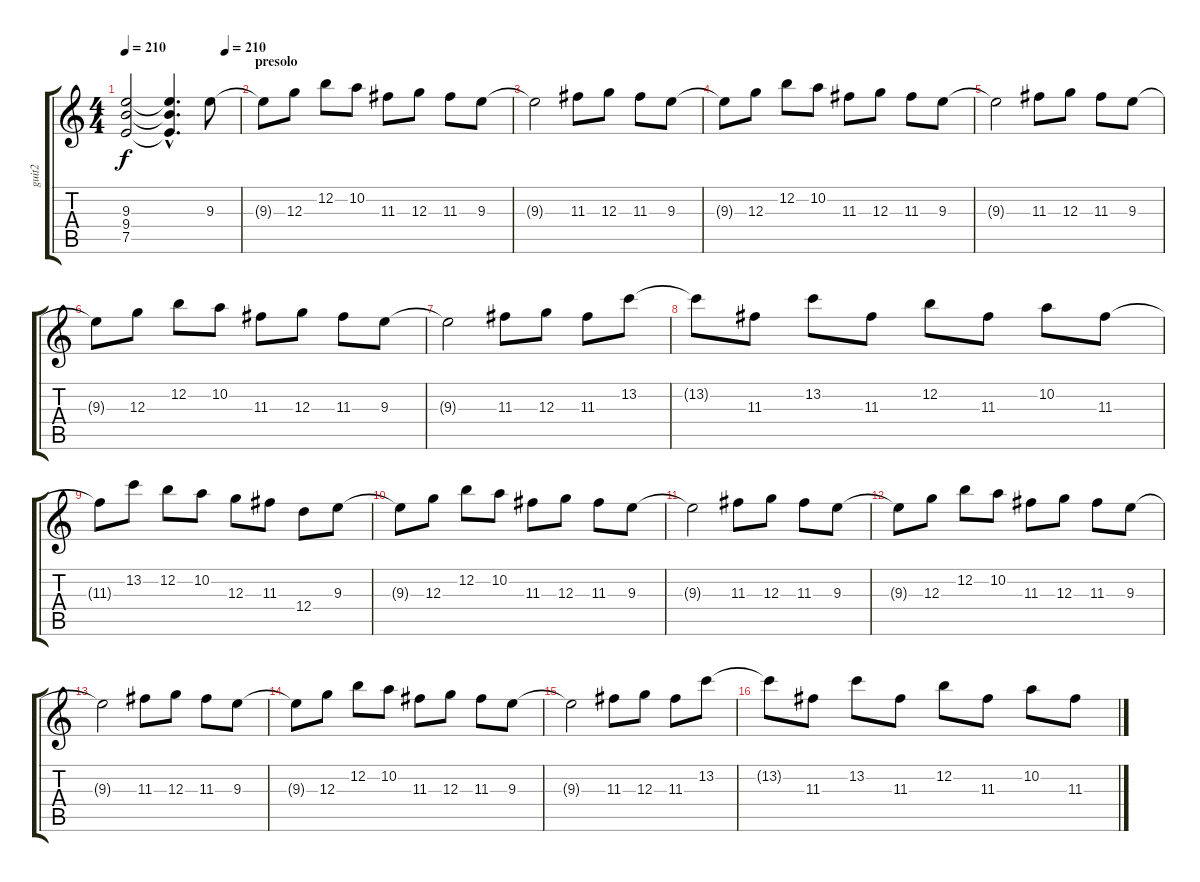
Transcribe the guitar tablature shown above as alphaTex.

\track ("guit2" "guit2") {instrument distortionguitar}
\staff {score tabs}
\tuning (E4 B3 G3 D3 A2 E2) {hide}
\ts (4 4)
\tempo 210
\tempo (210 0.875)
\clef g2
\ks c
(9.3{t} 9.4{t} 7.5{t}).2{dy f} (9.3{hac t} 9.4{hac t} 7.5{hac t}).4{d} 9.3.8 |
\section ("" "presolo")
9.3{t}.8 12.3.8 12.2.8 10.2.8 11.3.8 12.3.8 11.3.8 9.3.8 |
9.3{t}.2 11.3.8 12.3.8 11.3.8 9.3.8 |
9.3{t}.8 12.3.8 12.2.8 10.2.8 11.3.8 12.3.8 11.3.8 9.3.8 |
9.3{t}.2 11.3.8 12.3.8 11.3.8 9.3.8 |
9.3{t}.8 12.3.8 12.2.8 10.2.8 11.3.8 12.3.8 11.3.8 9.3.8 |
9.3{t}.2 11.3.8 12.3.8 11.3.8 13.2.8 |
13.2{t}.8 11.3.8 13.2.8 11.3.8 12.2.8 11.3.8 10.2.8 11.3.8 |
11.3{t}.8 13.2.8 12.2.8 10.2.8 12.3.8 11.3.8 12.4.8 9.3.8 |
9.3{t}.8 12.3.8 12.2.8 10.2.8 11.3.8 12.3.8 11.3.8 9.3.8 |
9.3{t}.2 11.3.8 12.3.8 11.3.8 9.3.8 |
9.3{t}.8 12.3.8 12.2.8 10.2.8 11.3.8 12.3.8 11.3.8 9.3.8 |
9.3{t}.2 11.3.8 12.3.8 11.3.8 9.3.8 |
9.3{t}.8 12.3.8 12.2.8 10.2.8 11.3.8 12.3.8 11.3.8 9.3.8 |
9.3{t}.2 11.3.8 12.3.8 11.3.8 13.2.8 |
13.2{t}.8 11.3.8 13.2.8 11.3.8 12.2.8 11.3.8 10.2.8 11.3.8
